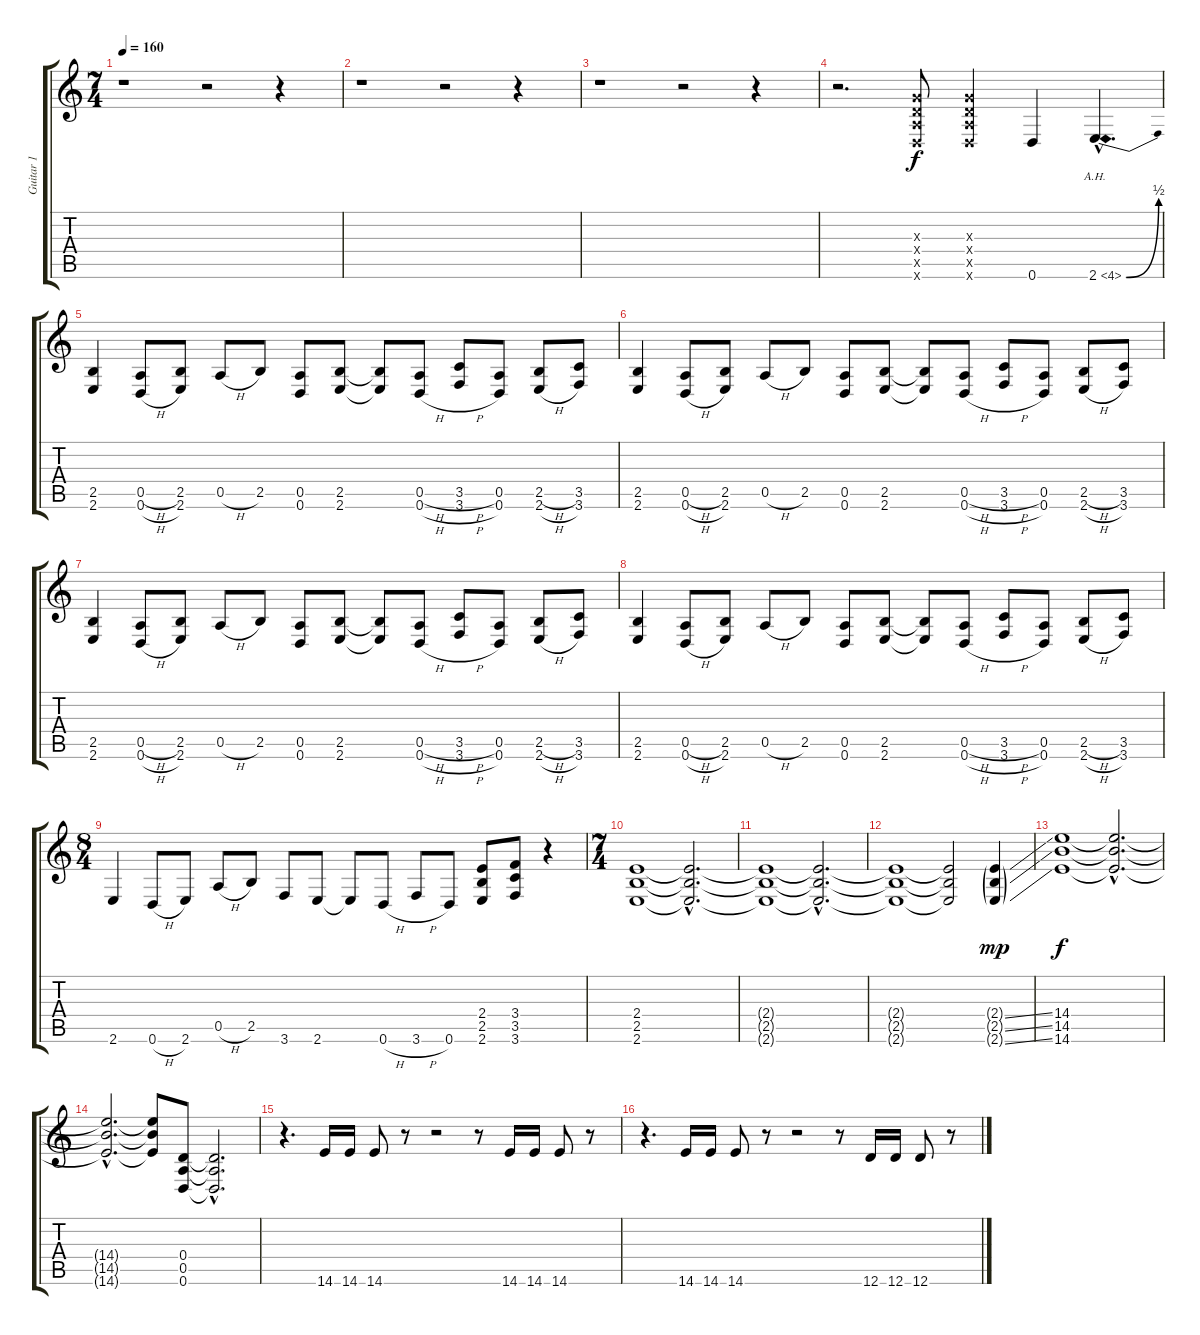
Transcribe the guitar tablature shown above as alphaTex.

\track ("Guitar 1" "Guitar 1") {instrument overdrivenguitar}
\staff {score tabs}
\tuning (E4 B3 G3 D3 A2 D2) {hide}
\ts (7 4)
\tempo 160
\clef g2
\ks c
r.1{dy f} r.2 r.4 |
r.1 r.2 r.4 |
r.1 r.2 r.4 |
r.2{d} (0.3{x} 0.4{x} 0.5{x} 0.6{x}).8 (0.3{x} 0.4{x} 0.5{x} 0.6{x}).4 0.6.4 2.6{be (bend 0 0 60 2) ah 2 hac}.4{d} |
(2.5 2.6).4 (0.5{h} 0.6{h}).8 (2.5 2.6).8 0.5{h}.8 2.5.8 (0.5 0.6).8 (2.5 2.6).8 (2.5{t} 2.6{t}).8 (0.5{h} 0.6{h}).8 (3.5{h} 3.6{h}).8 (0.5 0.6).8 (2.5{h} 2.6{h}).8 (3.5 3.6).8 |
(2.5 2.6).4 (0.5{h} 0.6{h}).8 (2.5 2.6).8 0.5{h}.8 2.5.8 (0.5 0.6).8 (2.5 2.6).8 (2.5{t} 2.6{t}).8 (0.5{h} 0.6{h}).8 (3.5{h} 3.6{h}).8 (0.5 0.6).8 (2.5{h} 2.6{h}).8 (3.5 3.6).8 |
(2.5 2.6).4 (0.5{h} 0.6{h}).8 (2.5 2.6).8 0.5{h}.8 2.5.8 (0.5 0.6).8 (2.5 2.6).8 (2.5{t} 2.6{t}).8 (0.5{h} 0.6{h}).8 (3.5{h} 3.6{h}).8 (0.5 0.6).8 (2.5{h} 2.6{h}).8 (3.5 3.6).8 |
(2.5 2.6).4 (0.5{h} 0.6{h}).8 (2.5 2.6).8 0.5{h}.8 2.5.8 (0.5 0.6).8 (2.5 2.6).8 (2.5{t} 2.6{t}).8 (0.5{h} 0.6{h}).8 (3.5{h} 3.6{h}).8 (0.5 0.6).8 (2.5{h} 2.6{h}).8 (3.5 3.6).8 |
\ts (8 4)
2.6.4 0.6{h}.8 2.6.8 0.5{h}.8 2.5.8 3.6.8 2.6.8 2.6{t}.8 0.6{h}.8 3.6{h}.8 0.6.8 (2.4 2.5 2.6).8 (3.4 3.5 3.6).8 r.4 |
\ts (7 4)
(2.4 2.5 2.6).1 (2.4{hac t} 2.5{hac t} 2.6{hac t}).2{d} |
(2.4{t} 2.5{t} 2.6{t}).1 (2.4{hac t} 2.5{hac t} 2.6{hac t}).2{d} |
(2.4{t} 2.5{t} 2.6{t}).1 (2.4{t} 2.5{t} 2.6{t}).2 (2.4{ss g} 2.5{ss g} 2.6{ss g}).4{dy mp} |
(14.4 14.5 14.6).1{dy f} (14.4{hac t} 14.5{hac t} 14.6{hac t}).2{d} |
(14.4{hac t} 14.5{hac t} 14.6{hac t}).2{d} (14.4{t} 14.5{t} 14.6{t}).8 (0.4 0.5 0.6).8 (0.4{hac t} 0.5{hac t} 0.6{hac t}).2{d} |
r.4{d} 14.6.16 14.6.16 14.6.8 r.8 r.2 r.8 14.6.16 14.6.16 14.6.8 r.8 |
r.4{d} 14.6.16 14.6.16 14.6.8 r.8 r.2 r.8 12.6.16 12.6.16 12.6.8 r.8
